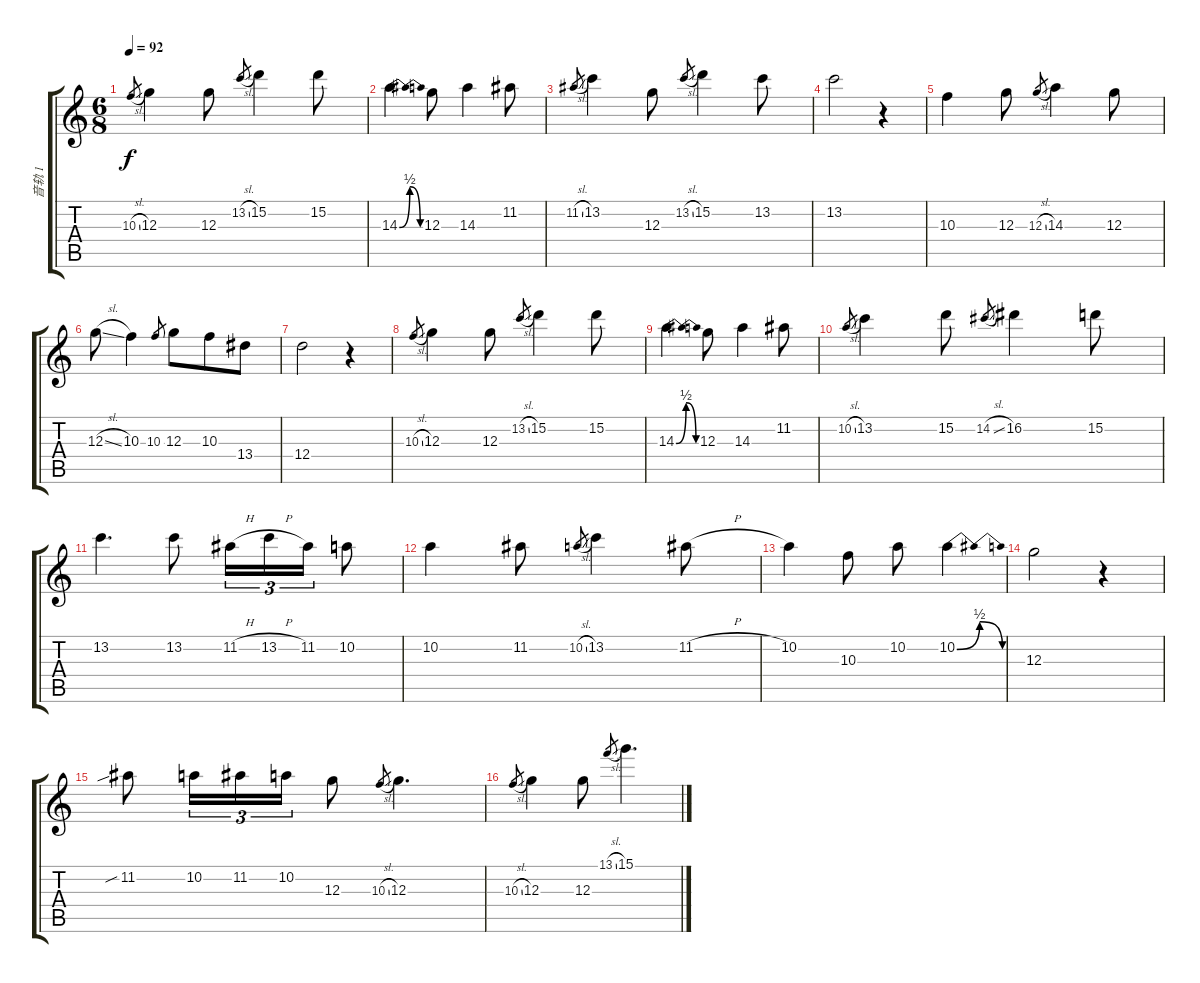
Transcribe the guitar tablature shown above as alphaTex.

\track ("音轨 1" "音轨 1") {instrument distortionguitar}
\staff {score tabs}
\tuning (E4 B3 G3 D3 A2 E2) {hide}
\ts (6 8)
\tempo 92
\clef g2
\ks c
10.3{sl}.8{gr dy f} 12.3.4 12.3.8 13.2{sl}.8{gr} 15.2.4 15.2.8 |
14.3{be (bendrelease 0 0 15 2 15 2 60 0)}.4 12.3.8 14.3.4 11.2.8 |
11.2{sl}.8{gr} 13.2.4 12.3.8 13.2{sl}.8{gr} 15.2.4 13.2.8 |
13.2.2 r.4 |
10.3.4 12.3.8 12.3{sl}.8{gr} 14.3.4 12.3.8 |
12.3{sl}.8 10.3.4 10.3.8{gr} 12.3.8 10.3.8 13.4.8 |
12.4.2 r.4 |
10.3{sl}.8{gr} 12.3.4 12.3.8 13.2{sl}.8{gr} 15.2.4 15.2.8 |
14.3{be (bendrelease 0 0 15 2 15 2 60 0)}.4 12.3.8 14.3.4 11.2.8 |
10.2{sl}.8{gr} 13.2.4 15.2.8 14.2{sl}.8{gr} 16.2.4 15.2.8 |
13.2.4{d} 13.2.8 11.2{h}.16{tu (3 2)} 13.2{h}.16{tu (3 2)} 11.2.16{tu (3 2)} 10.2.8 |
10.2.4 11.2.8 10.2{sl}.8{gr} 13.2.4 11.2{h}.8 |
10.2.4 10.3.8 10.2.8 10.2{be (bendrelease 0 0 15 2 15 2 60 0)}.4 |
12.3.2 r.4 |
11.2{sib}.8 10.2.16{tu (3 2)} 11.2.16{tu (3 2)} 10.2.16{tu (3 2)} 12.3.8 10.3{sl}.8{gr} 12.3.4{d} |
10.3{sl}.8{gr} 12.3.4 12.3.8 13.1{sl}.8{gr} 15.1.4{d}
